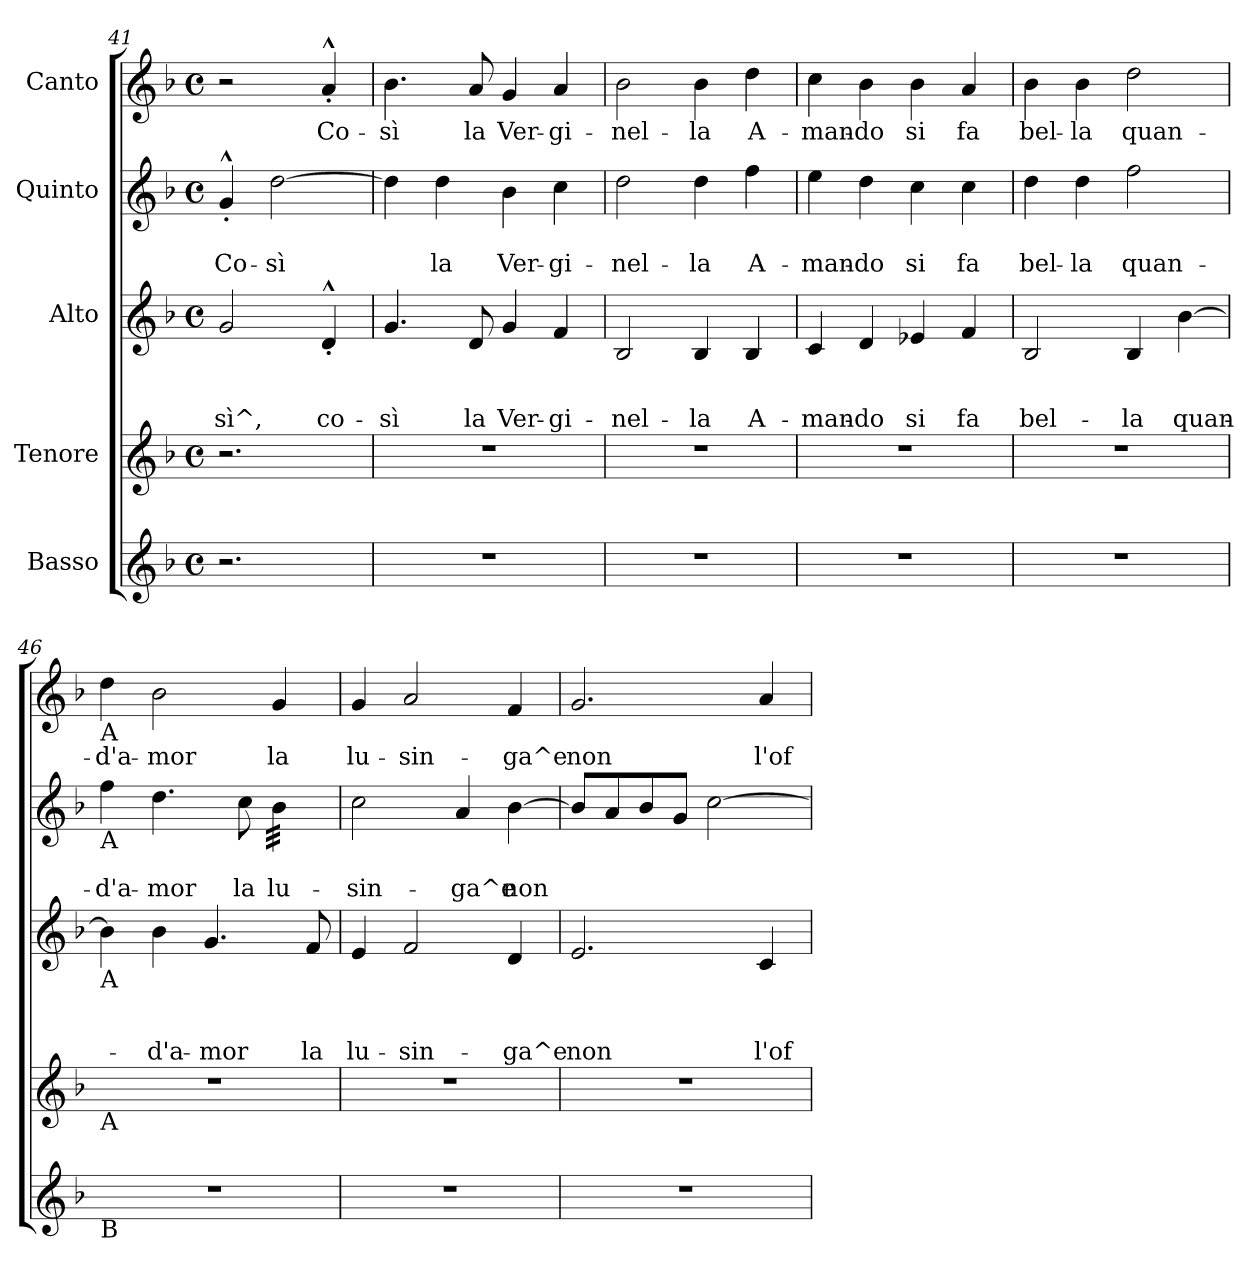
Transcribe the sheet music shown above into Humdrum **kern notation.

**kern	**kern	**kern	**text	**text	**text	**kern	**text	**text	**kern	**text
*part5	*part4	*part3	*part3	*part3	*part3	*part2	*part2	*part2	*part1	*part1
*staff5	*staff4	*staff3	*staff3	*staff3	*staff3	*staff2	*staff2	*staff2	*staff1	*staff1
*I"Basso	*I"Tenore	*I"Alto	*	*	*	*I"Quinto	*	*	*I"Canto	*
*clefG2	*clefG2	*clefG2	*	*	*	*clefG2	*	*	*clefG2	*
*k[b-]	*k[b-]	*k[b-]	*	*	*	*k[b-]	*	*	*k[b-]	*
*F:	*F:	*F:	*	*	*	*F:	*	*	*F:	*
*M4/4	*M4/4	*M4/4	*	*	*	*M4/4	*	*	*M4/4	*
*met(c)	*met(c)	*met(c)	*	*	*	*met(c)	*	*	*met(c)	*
=41	=41	=41	=41	=41	=41	=41	=41	=41	=41	=41
!	!	!	!	!	!LO:LY:b	!	!	!LO:LY:b	!	!
2.r	2.r	2g/	.	.	-sì^,	4g^^<'</	.	Co-	2r	.
!	!	!	!	!	!	!	!	!LO:LY:b	!	!
.	.	.	.	.	.	[>2dd\	.	-sì	.	.
!	!	!	!	!	!LO:LY:b	!	!	!	!	!LO:LY:b
.	.	4d^^<'</	.	.	co-	.	.	.	4a^^<'</	Co-
=42	=42	=42	=42	=42	=42	=42	=42	=42	=42	=42
!	!	!	!	!	!LO:LY:b	!	!	!	!	!LO:LY:b
1r	1r	4.g/	.	.	-sì	4dd\]	.	.	4.b-\	-sì
!	!	!	!	!	!	!	!	!LO:LY:b	!	!
.	.	.	.	.	.	4dd\	.	la	.	.
!	!	!	!	!	!LO:LY:b	!	!	!	!	!LO:LY:b
.	.	8d/	.	.	la	.	.	.	8a/	la
!	!	!	!	!	!LO:LY:b	!	!	!LO:LY:b	!	!LO:LY:b
.	.	4g/	.	.	Ver-	4b-\	.	Ver-	4g/	Ver-
!	!	!	!	!	!LO:LY:b	!	!	!LO:LY:b	!	!LO:LY:b
.	.	4f/	.	.	-gi-	4cc\	.	-gi-	4a/	-gi-
=43	=43	=43	=43	=43	=43	=43	=43	=43	=43	=43
!	!	!	!	!	!LO:LY:b	!	!	!LO:LY:b	!	!LO:LY:b
1r	1r	2B-/	.	.	-nel-	2dd\	.	-nel-	2b-\	-nel-
!	!	!	!	!	!LO:LY:b	!	!	!LO:LY:b	!	!LO:LY:b
.	.	4B-/	.	.	-la	4dd\	.	-la	4b-\	-la
!	!	!	!	!	!LO:LY:b	!	!	!LO:LY:b	!	!LO:LY:b
.	.	4B-/	.	.	A-	4ff\	.	A-	4dd\	A-
=44	=44	=44	=44	=44	=44	=44	=44	=44	=44	=44
!	!	!	!	!	!LO:LY:b	!	!	!LO:LY:b	!	!LO:LY:b
1r	1r	4c/	.	.	-man-	4ee\	.	-man-	4cc\	-man-
!	!	!	!	!	!LO:LY:b	!	!	!LO:LY:b	!	!LO:LY:b
.	.	4d/	.	.	-do	4dd\	.	-do	4b-\	-do
!	!	!	!	!	!LO:LY:b	!	!	!LO:LY:b	!	!LO:LY:b
.	.	4e-X/	.	.	si	4cc\	.	si	4b-\	si
!	!	!	!	!	!LO:LY:b	!	!	!LO:LY:b	!	!LO:LY:b
.	.	4f/	.	.	fa	4cc\	.	fa	4a/	fa
=45	=45	=45	=45	=45	=45	=45	=45	=45	=45	=45
!	!	!	!	!	!LO:LY:b	!	!	!LO:LY:b	!	!LO:LY:b
1r	1r	2B-/	.	.	bel-	4dd\	.	bel-	4b-\	bel-
!	!	!	!	!	!	!	!	!LO:LY:b	!	!LO:LY:b
.	.	.	.	.	.	4dd\	.	-la	4b-\	-la
!	!	!	!	!	!LO:LY:b	!	!	!LO:LY:b	!	!LO:LY:b
.	.	4B-/	.	.	-la	2ff\	.	quan-	2dd\	quan-
!	!	!	!	!	!LO:LY:b	!	!	!	!	!
.	.	[<4b-\	.	.	quan-	.	.	.	.	.
!!LO:PB:g=z
=46	=46	=46	=46	=46	=46	=46	=46	=46	=46	=46
!	!	!	!	!	!	!	!	!	!LO:TX:b:t=A	!
!	!	!	!	!	!	!LO:TX:b:t=A	!	!	!	!
!	!	!LO:TX:b:t=A	!	!	!	!	!	!	!	!
!	!LO:TX:b:t=A	!	!	!	!	!	!	!	!	!
!LO:TX:b:t=B	!	!	!	!	!	!	!	!	!	!
!	!	!	!	!	!	!	!	!LO:LY:b	!	!LO:LY:b
1r	1r	4b-\]	.	.	.	4ff\	.	-d'a-	4dd\	-d'a-
!	!	!	!	!	!LO:LY:b	!	!	!LO:LY:b	!	!LO:LY:b
.	.	4b-\	.	.	-d'a-	4.dd\	.	-mor	2b-\	-mor
!	!	!	!	!	!LO:LY:b	!	!	!	!	!
.	.	4.g/	.	.	-mor	.	.	.	.	.
!	!	!	!	!	!	!	!	!LO:LY:b	!	!
.	.	.	.	.	.	8cc\	.	la	.	.
!	!	!	!	!	!	!	!	!LO:LY:b	!	!LO:LY:b
*	*	*	*	*	*	*tremolo	*	*	*	*
.	.	.	.	.	.	32b-\LLL	.	lu-	4g/	la
.	.	.	.	.	.	32b-\	.	.	.	.
.	.	.	.	.	.	32b-\	.	.	.	.
.	.	.	.	.	.	32b-\	.	.	.	.
!	!	!	!	!	!LO:LY:b	!	!	!	!	!
.	.	8f/	.	.	la	32b-\	.	.	.	.
.	.	.	.	.	.	32b-\	.	.	.	.
.	.	.	.	.	.	32b-\	.	.	.	.
.	.	.	.	.	.	32b-\JJJ	.	.	.	.
*	*	*	*	*	*	*Xtremolo	*	*	*	*
=47	=47	=47	=47	=47	=47	=47	=47	=47	=47	=47
!	!	!	!	!	!LO:LY:b	!	!	!LO:LY:b	!	!LO:LY:b
1r	1r	4e/	.	.	lu-	2cc\	.	-sin-	4g/	lu-
!	!	!	!	!	!LO:LY:b	!	!	!	!	!LO:LY:b
.	.	2f/	.	.	-sin-	.	.	.	2a/	-sin-
!	!	!	!	!	!	!	!	!LO:LY:b	!	!
.	.	.	.	.	.	4a/	.	-ga^e	.	.
!	!	!	!	!	!LO:LY:b	!	!	!LO:LY:b	!	!LO:LY:b
.	.	4d/	.	.	-ga^e	[>4b-\	.	non	4f/	-ga^e
=48	=48	=48	=48	=48	=48	=48	=48	=48	=48	=48
!	!	!	!	!	!LO:LY:b	!	!	!	!	!LO:LY:b
1r	1r	2.e/	.	.	non	8b-/L]	.	.	2.g/	non
.	.	.	.	.	.	8a/	.	.	.	.
.	.	.	.	.	.	8b-/	.	.	.	.
.	.	.	.	.	.	8g/J	.	.	.	.
.	.	.	.	.	.	[>2cc\	.	.	.	.
!	!	!	!	!	!LO:LY:b	!	!	!	!	!LO:LY:b
.	.	4c/	.	.	l'of-	.	.	.	4a/	l'of-
=	=	=	=	=	=	=	=	=	=	=
*-	*-	*-	*-	*-	*-	*-	*-	*-	*-	*-
